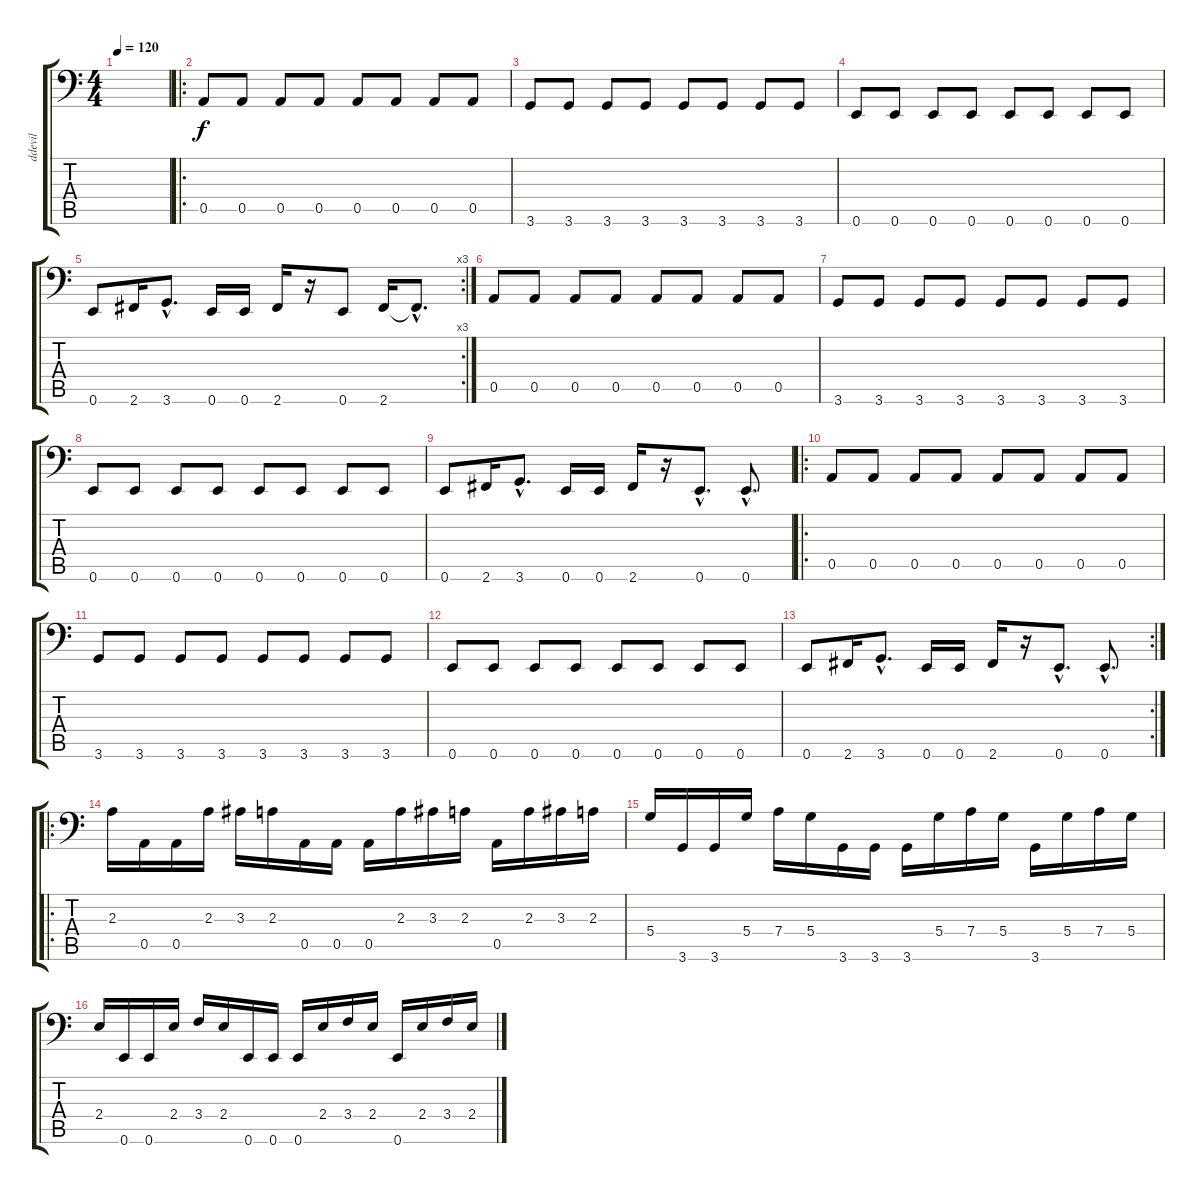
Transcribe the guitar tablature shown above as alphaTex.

\track ("ddevil" "ddevil") {instrument electricbassfinger}
\staff {score tabs}
\tuning (E3 B2 G2 D2 A1 E1) {hide}
\ts (4 4)
\tempo 120
\clef f4
\ks c
|
\ro
0.5.8 0.5.8 0.5.8 0.5.8 0.5.8 0.5.8 0.5.8 0.5.8 |
3.6.8 3.6.8 3.6.8 3.6.8 3.6.8 3.6.8 3.6.8 3.6.8 |
0.6.8 0.6.8 0.6.8 0.6.8 0.6.8 0.6.8 0.6.8 0.6.8 |
\rc 3
0.6.8 2.6.16 3.6{hac}.8{d} 0.6.16 0.6.16 2.6.16 r.16 0.6.8 2.6.16 2.6{hac t}.8{d} |
0.5.8 0.5.8 0.5.8 0.5.8 0.5.8 0.5.8 0.5.8 0.5.8 |
3.6.8 3.6.8 3.6.8 3.6.8 3.6.8 3.6.8 3.6.8 3.6.8 |
0.6.8 0.6.8 0.6.8 0.6.8 0.6.8 0.6.8 0.6.8 0.6.8 |
0.6.8 2.6.16 3.6{hac}.8{d} 0.6.16 0.6.16 2.6.16 r.16 0.6{hac}.8{d} 0.6{hac}.8{d} |
\ro
0.5.8 0.5.8 0.5.8 0.5.8 0.5.8 0.5.8 0.5.8 0.5.8 |
3.6.8 3.6.8 3.6.8 3.6.8 3.6.8 3.6.8 3.6.8 3.6.8 |
0.6.8 0.6.8 0.6.8 0.6.8 0.6.8 0.6.8 0.6.8 0.6.8 |
\rc 2
0.6.8 2.6.16 3.6{hac}.8{d} 0.6.16 0.6.16 2.6.16 r.16 0.6{hac}.8{d} 0.6{hac}.8{d} |
\ro
2.3.16 0.5.16 0.5.16 2.3.16 3.3.16 2.3.16 0.5.16 0.5.16 0.5.16 2.3.16 3.3.16 2.3.16 0.5.16 2.3.16 3.3.16 2.3.16 |
5.4.16 3.6.16 3.6.16 5.4.16 7.4.16 5.4.16 3.6.16 3.6.16 3.6.16 5.4.16 7.4.16 5.4.16 3.6.16 5.4.16 7.4.16 5.4.16 |
2.4.16 0.6.16 0.6.16 2.4.16 3.4.16 2.4.16 0.6.16 0.6.16 0.6.16 2.4.16 3.4.16 2.4.16 0.6.16 2.4.16 3.4.16 2.4.16
